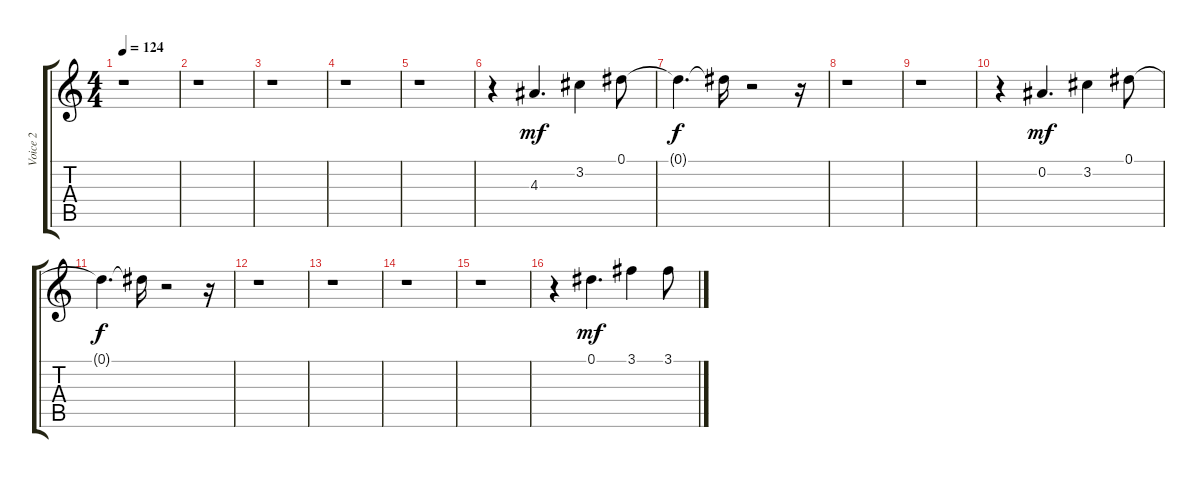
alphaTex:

\track ("Voice 2" "Voice 2") {instrument contrabass}
\staff {score tabs}
\tuning (Eb4 Bb3 Gb3 Db3 Ab2 Eb2) {hide}
\ts (4 4)
\tempo 124
\clef g2
\ks c
r.1{dy mf} |
r.1 |
r.1 |
r.1 |
r.1 |
r.4 4.3.4{d} 3.2.4 0.1.8 |
0.1{t}.4{d dy f} 0.1{t}.16 r.2 r.16 |
r.1 |
r.1 |
r.4 0.2.4{d dy mf} 3.2.4 0.1.8 |
0.1{t}.4{d dy f} 0.1{t}.16 r.2 r.16 |
r.1 |
r.1 |
r.1 |
r.1 |
r.4 0.1.4{d dy mf} 3.1.4 3.1.8
